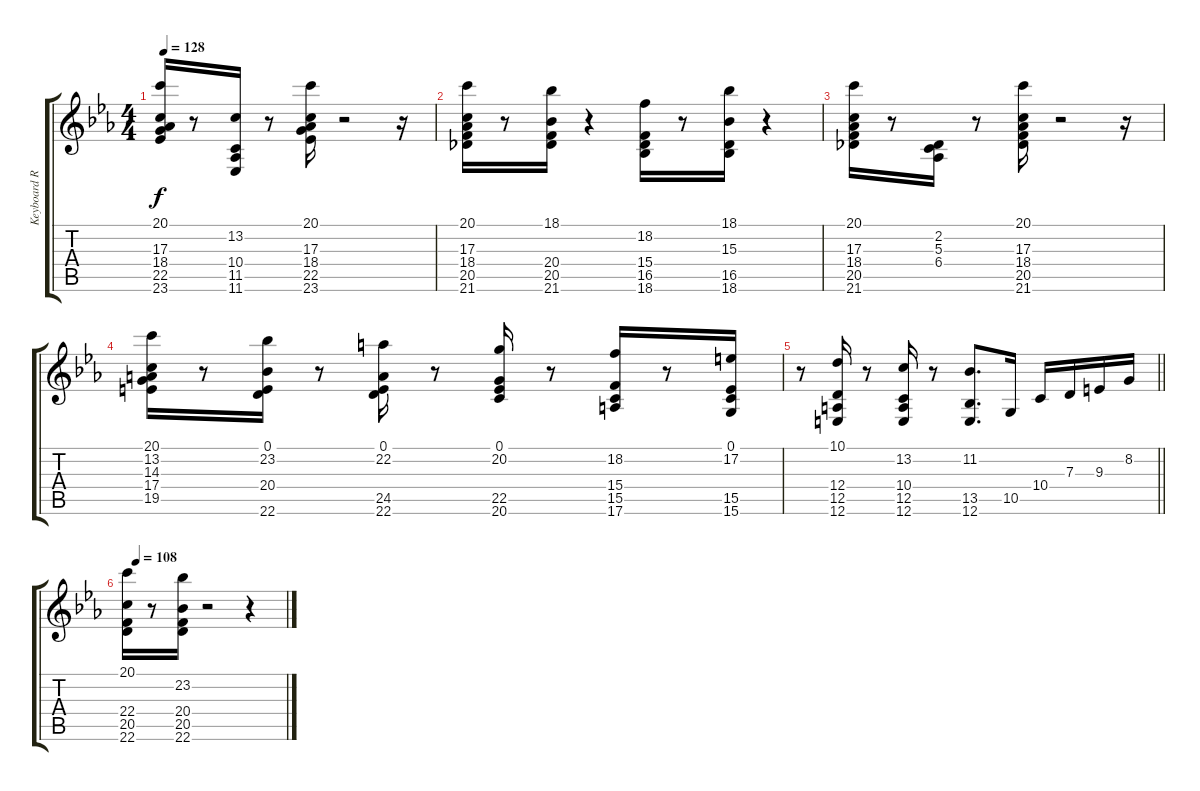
\track ("Keyboard R" "Keyboard R") {instrument acousticgrandpiano}
\staff {score tabs}
\tuning (E4 B3 G3 D3 A2 E2) {hide}
\ts (4 4)
\tempo 128
\clef g2
\ks cminor
(20.1 17.3 18.4 22.5 23.6).16{dy f} r.8 (13.2 10.4 11.5 11.6).16 r.8 (20.1 17.3 18.4 22.5 23.6).16 r.2 r.16 |
(20.1 17.3 18.4 20.5 21.6).16 r.8 (18.1 20.4 20.5 21.6).16 r.4 (18.2 15.4 16.5 18.6).16 r.8 (18.1 15.3 16.5 18.6).16 r.4 |
(20.1 17.3 18.4 20.5 21.6).16 r.8 (2.2 5.3 6.4).16 r.8 (20.1 17.3 18.4 20.5 21.6).16 r.2 r.16 |
(20.1 13.2 14.3 17.4 19.5).16 r.8 (0.1 23.2 20.4 22.6).16 r.8 (0.1 22.2 24.5 22.6).16 r.8 (0.1 20.2 22.5 20.6).16 r.8 (18.2 15.4 15.5 17.6).16 r.8 (0.1 17.2 15.5 15.6).16 |
\barLineRight lightlight
r.8 (10.1 12.4 12.5 12.6).16 r.8 (13.2 10.4 12.5 12.6).16 r.8 (11.2 13.5 12.6).8{d} 10.5.16 10.4.16 7.3.16 9.3.16 8.2.16 |
\tempo (108 0.0625)
(20.1 22.4 20.5 22.6).16 r.8 (23.2 20.4 20.5 22.6).16 r.2 r.4
